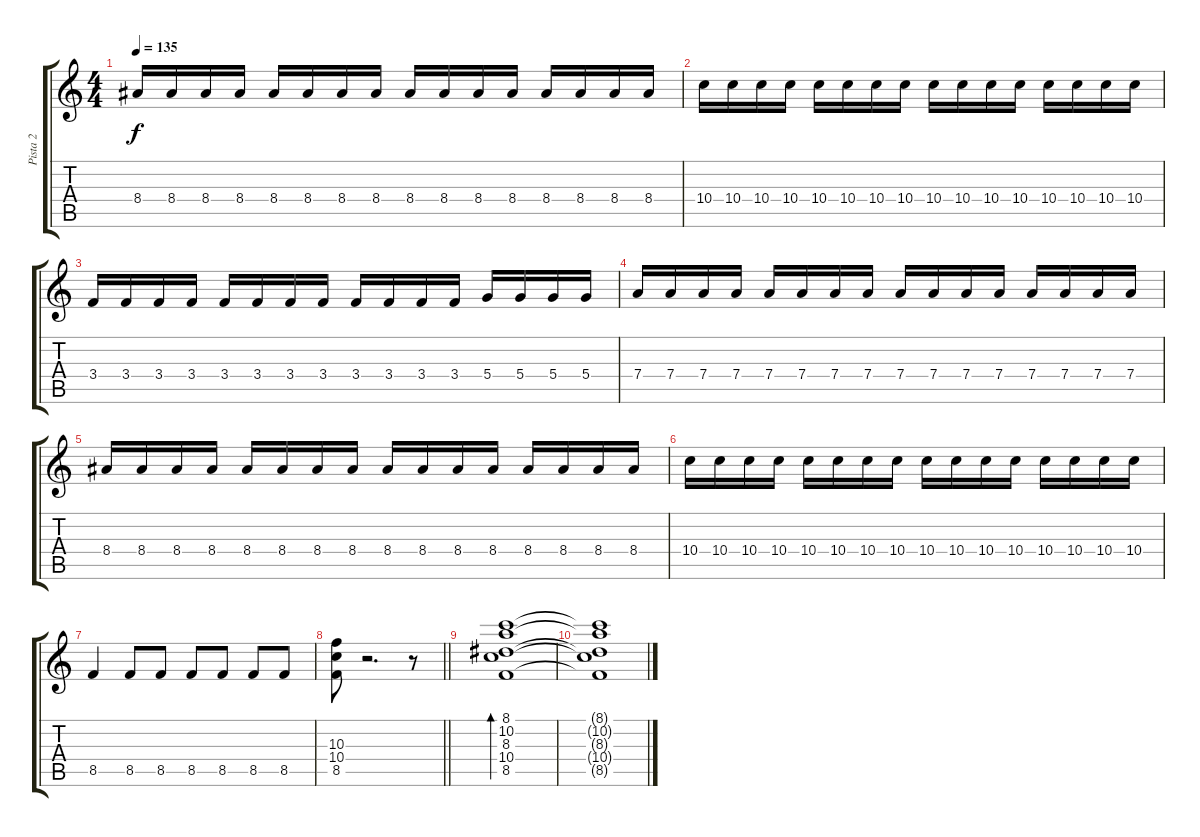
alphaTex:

\track ("Pista 2" "Pista 2") {instrument overdrivenguitar}
\staff {score tabs}
\tuning (E4 B3 G3 D3 A2 E2) {hide}
\ts (4 4)
\tempo 135
\clef g2
\ks c
8.4.16{dy f} 8.4.16 8.4.16 8.4.16 8.4.16 8.4.16 8.4.16 8.4.16 8.4.16 8.4.16 8.4.16 8.4.16 8.4.16 8.4.16 8.4.16 8.4.16 |
10.4.16 10.4.16 10.4.16 10.4.16 10.4.16 10.4.16 10.4.16 10.4.16 10.4.16 10.4.16 10.4.16 10.4.16 10.4.16 10.4.16 10.4.16 10.4.16 |
3.4.16 3.4.16 3.4.16 3.4.16 3.4.16 3.4.16 3.4.16 3.4.16 3.4.16 3.4.16 3.4.16 3.4.16 5.4.16 5.4.16 5.4.16 5.4.16 |
7.4.16 7.4.16 7.4.16 7.4.16 7.4.16 7.4.16 7.4.16 7.4.16 7.4.16 7.4.16 7.4.16 7.4.16 7.4.16 7.4.16 7.4.16 7.4.16 |
8.4.16 8.4.16 8.4.16 8.4.16 8.4.16 8.4.16 8.4.16 8.4.16 8.4.16 8.4.16 8.4.16 8.4.16 8.4.16 8.4.16 8.4.16 8.4.16 |
10.4.16 10.4.16 10.4.16 10.4.16 10.4.16 10.4.16 10.4.16 10.4.16 10.4.16 10.4.16 10.4.16 10.4.16 10.4.16 10.4.16 10.4.16 10.4.16 |
8.5.4 8.5.8 8.5.8 8.5.8 8.5.8 8.5.8 8.5.8 |
\barLineRight lightlight
(10.3 10.4 8.5).8 r.2{d} r.8 |
(8.1 10.2 8.3 10.4 8.5).1{bd 480 volume 0} |
(8.1{t} 10.2{t} 8.3{t} 10.4{t} 8.5{t}).1
